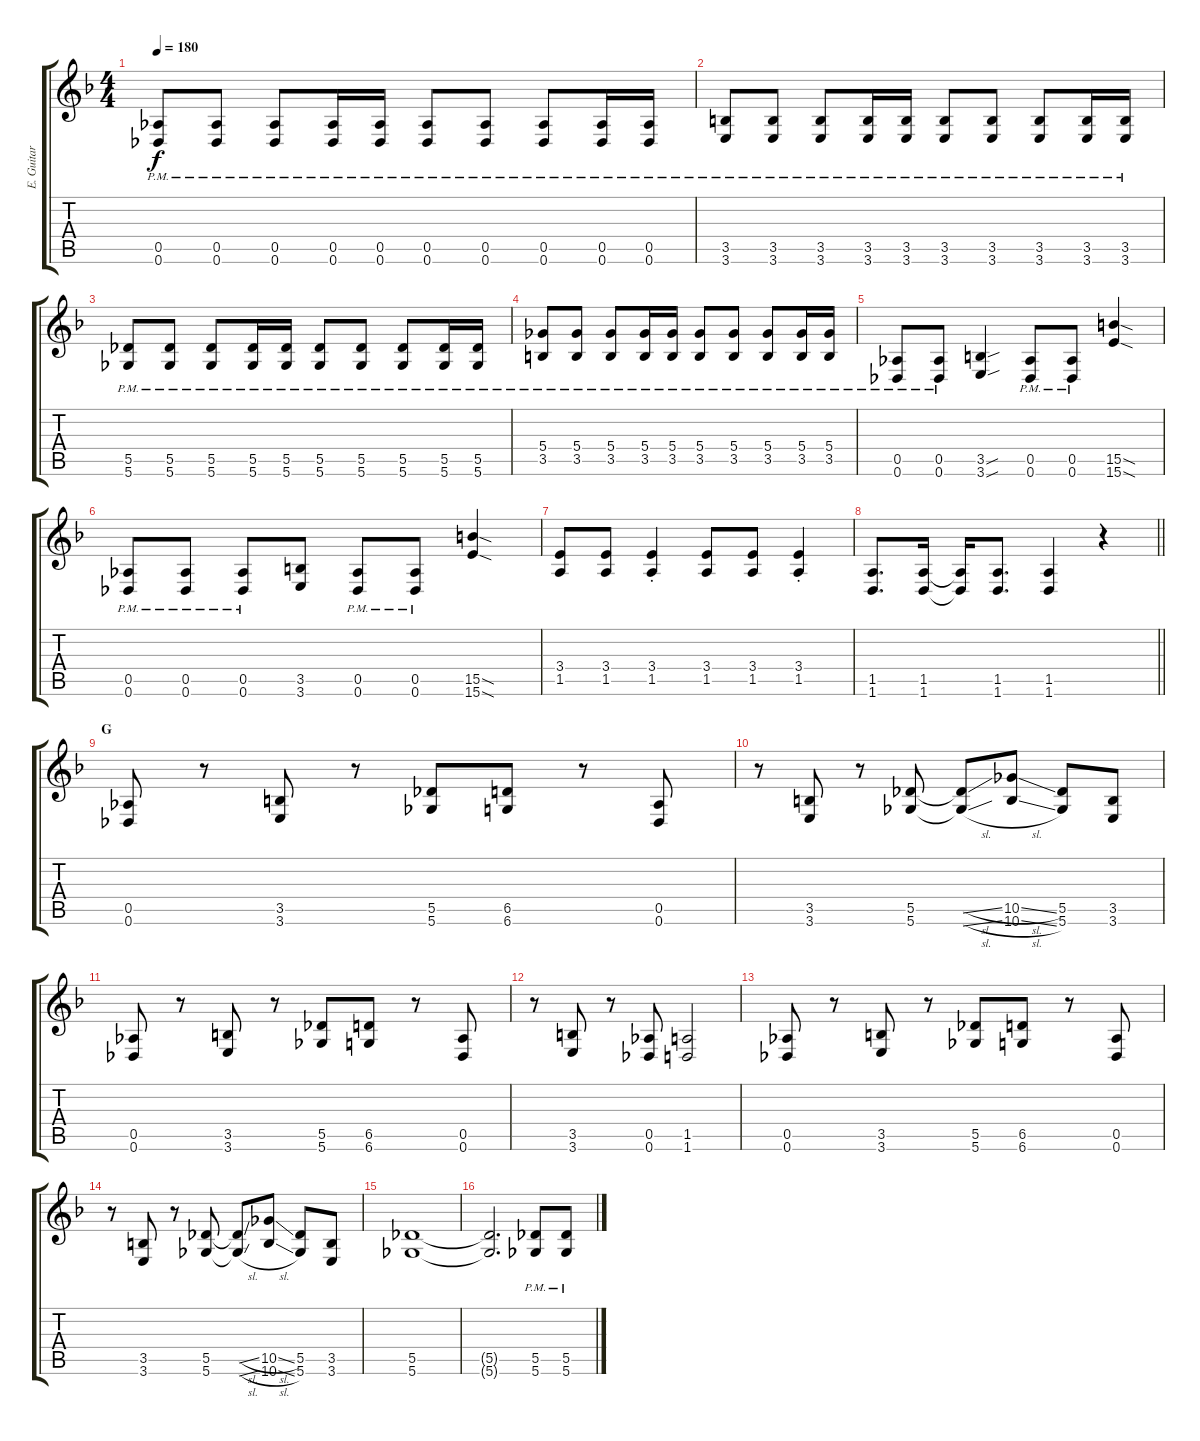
\track ("E. Guitar II" "E. Guitar ") {instrument distortionguitar}
\staff {score tabs}
\tuning (Eb4 Bb3 Gb3 Db3 Ab2 Db2) {hide}
\ts (4 4)
\tempo 180
\clef g2
\ks f
(0.5{pm} 0.6{pm}).8{dy f} (0.5{pm} 0.6{pm}).8 (0.5{pm} 0.6{pm}).8 (0.5{pm} 0.6{pm}).16 (0.5{pm} 0.6{pm}).16 (0.5{pm} 0.6{pm}).8 (0.5{pm} 0.6{pm}).8 (0.5{pm} 0.6{pm}).8 (0.5{pm} 0.6{pm}).16 (0.5{pm} 0.6{pm}).16 |
(3.5{pm} 3.6{pm}).8 (3.5{pm} 3.6{pm}).8 (3.5{pm} 3.6{pm}).8 (3.5{pm} 3.6{pm}).16 (3.5{pm} 3.6{pm}).16 (3.5{pm} 3.6{pm}).8 (3.5{pm} 3.6{pm}).8 (3.5{pm} 3.6{pm}).8 (3.5{pm} 3.6{pm}).16 (3.5{pm} 3.6{pm}).16 |
(5.5{pm} 5.6{pm}).8 (5.5{pm} 5.6{pm}).8 (5.5{pm} 5.6{pm}).8 (5.5{pm} 5.6{pm}).16 (5.5{pm} 5.6{pm}).16 (5.5{pm} 5.6{pm}).8 (5.5{pm} 5.6{pm}).8 (5.5{pm} 5.6{pm}).8 (5.5{pm} 5.6{pm}).16 (5.5{pm} 5.6{pm}).16 |
(5.4{pm} 3.5{pm}).8 (5.4{pm} 3.5{pm}).8 (5.4{pm} 3.5{pm}).8 (5.4{pm} 3.5{pm}).16 (5.4{pm} 3.5{pm}).16 (5.4{pm} 3.5{pm}).8 (5.4{pm} 3.5{pm}).8 (5.4{pm} 3.5{pm}).8 (5.4{pm} 3.5{pm}).16 (5.4{pm} 3.5{pm}).16 |
(0.5{pm} 0.6{pm}).8 (0.5{pm} 0.6{pm}).8 (3.5{sou} 3.6{sou}).4 (0.5{pm} 0.6{pm}).8 (0.5{pm} 0.6{pm}).8 (15.5{sod} 15.6{sod}).4 |
(0.5{pm} 0.6{pm}).8 (0.5{pm} 0.6{pm}).8 (0.5{pm} 0.6{pm}).8 (3.5 3.6).8 (0.5{pm} 0.6{pm}).8 (0.5{pm} 0.6{pm}).8 (15.5{sod} 15.6{sod}).4 |
(3.4 1.5).8 (3.4 1.5).8 (3.4{st} 1.5{st}).4 (3.4 1.5).8 (3.4 1.5).8 (3.4{st} 1.5{st}).4 |
\barLineRight lightlight
(1.5 1.6).8{d} (1.5 1.6).16 (1.5{t} 1.6{t}).16 (1.5 1.6).8{d} (1.5 1.6).4 r.4 |
\section ("" "G")
(0.5 0.6).8 r.8 (3.5 3.6).8 r.8 (5.5 5.6).8 (6.5 6.6).8 r.8 (0.5 0.6).8 |
r.8 (3.5 3.6).8 r.8 (5.5 5.6).8 (5.5{sl t} 5.6{sl t}).8 (10.5{sl} 10.6{sl}).8 (5.5 5.6).8 (3.5 3.6).8 |
(0.5 0.6).8 r.8 (3.5 3.6).8 r.8 (5.5 5.6).8 (6.5 6.6).8 r.8 (0.5 0.6).8 |
r.8 (3.5 3.6).8 r.8 (0.5 0.6).8 (1.5 1.6).2 |
(0.5 0.6).8 r.8 (3.5 3.6).8 r.8 (5.5 5.6).8 (6.5 6.6).8 r.8 (0.5 0.6).8 |
r.8 (3.5 3.6).8 r.8 (5.5 5.6).8 (5.5{sl t} 5.6{sl t}).8 (10.5{sl} 10.6{sl}).8 (5.5 5.6).8 (3.5 3.6).8 |
(5.5 5.6).1 |
(5.5{t} 5.6{t}).2{d} (5.5{pm} 5.6{pm}).8 (5.5{pm} 5.6{pm}).8
